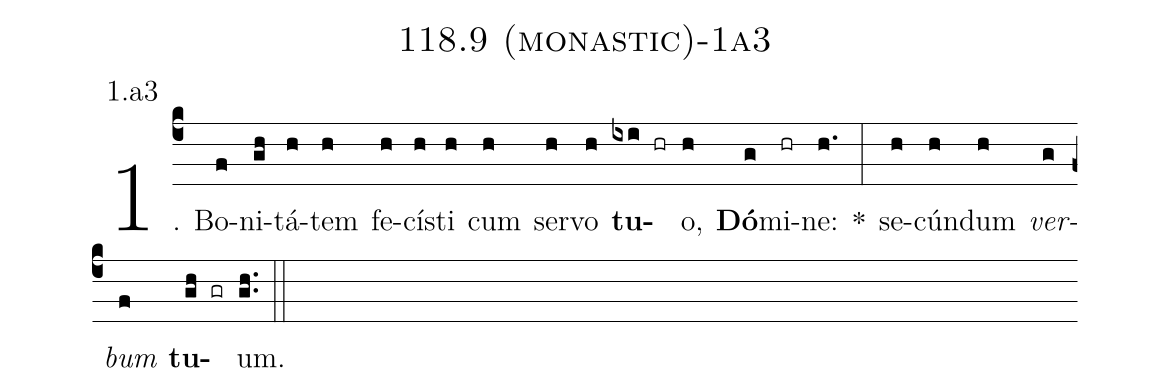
name: 118.9 (monastic)-1a3;
annotation: 1.a3;
%%
(c4)1. Bo(f)ni(gh)tá(h)tem(h) fe(h)cís(h)ti(h) cum(h) ser(h)vo(h) <b>tu</b>(ixi hr)o,(h) <b>Dó</b>(g)mi(hr)ne:(h.) *(:) se(h)cún(h)dum(h) <i>ver</i>(g)<i>bum</i>(f) <b>tu</b>(gh gr)um.(gh..) (::)
